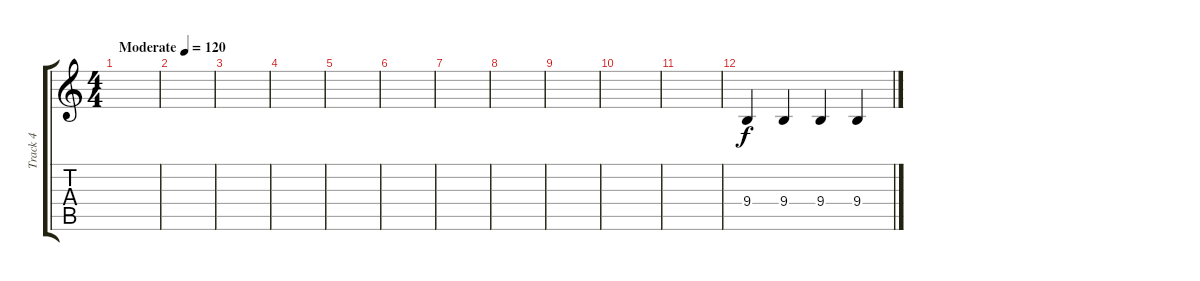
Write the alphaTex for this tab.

\track ("Track 4" "Track 4") {instrument reversecymbal}
\staff {score tabs}
\tuning (E4 B3 G3 D3 A2 E2) {hide}
\ts (4 4)
\tempo (120 "Moderate")
\clef g2
\ks c
|
|
|
|
|
|
|
|
|
|
|
9.4.4 9.4.4 9.4.4 9.4.4
